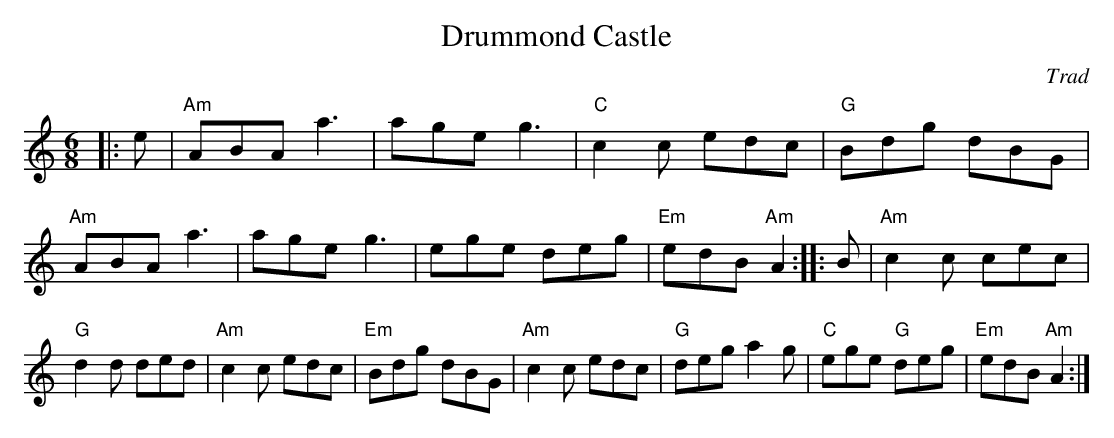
X:1
T:Drummond Castle
C:Trad
M:6/8
L:1/8
E:14
K:Am
|:e|"Am"ABA a3|age g3|"C"c2 c edc|"G"Bdg dBG|\
"Am"ABA a3|age g3|ege deg|"Em"edB "Am"A2::\
B|"Am"c2 c cec|"G"d2 d ded|"Am"c2 c edc|"Em"Bdg dBG|\
"Am"c2 c edc|"G"deg a2 g|"C"ege "G"deg|\
"Em"edB "Am"A2:|**
